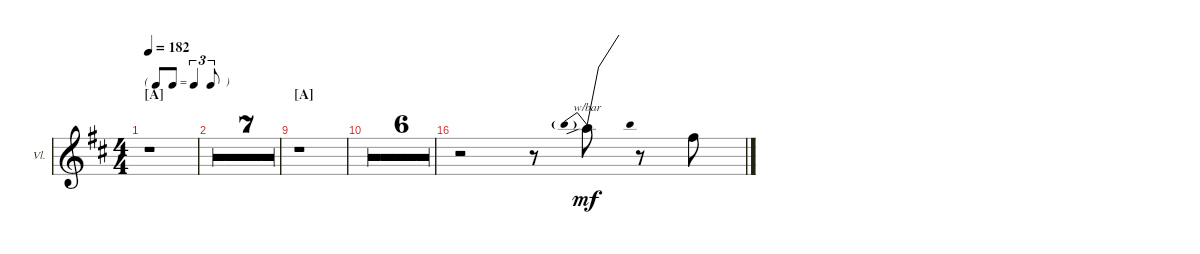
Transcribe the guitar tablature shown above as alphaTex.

\defaultSystemsLayout 4
\bracketExtendMode groupsimilarinstruments
\firstSystemTrackNameOrientation horizontal
\otherSystemsTrackNameOrientation horizontal
\track ("Violin" "Vl.") {multiBarRest instrument violin}
\staff {score}
\tuning (E5 A4 D4 G3)
\ts (4 4)
\tf triplet8th
\section ("A" "")
\tempo 182
\clef g2
\ks d
r.1{dy mf} |
r.1 |
r.1 |
r.1 |
r.1 |
r.1 |
r.1 |
r.1 |
\section ("A" "")
r.1 |
r.1 |
r.1 |
r.1 |
r.1 |
r.1 |
r.1 |
r.2 r.8 7.1{sib}.8{tbe (predivedive default 0 -4 48.6 0)} r.8 2.1.8
